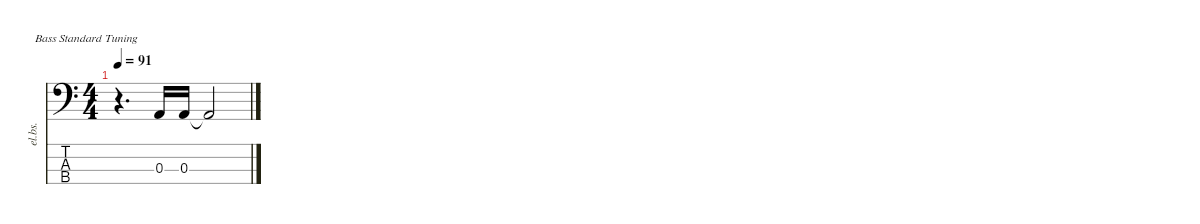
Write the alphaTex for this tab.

\defaultSystemsLayout 4
\hideDynamics
\bracketExtendMode nobrackets
\otherSystemsTrackNameOrientation horizontal
\track ("Electric Bass" "el.bs.") {instrument electricbassfinger}
\staff {score tabs}
\tuning (G2 D2 A1 E1)
\ts (4 4)
\tempo 91
\clef f4
\ks c
r.4{d dy mf beam Down} 0.3.16{beam Up} 0.3.16{beam Up} 0.3{t}.2{beam Up}
